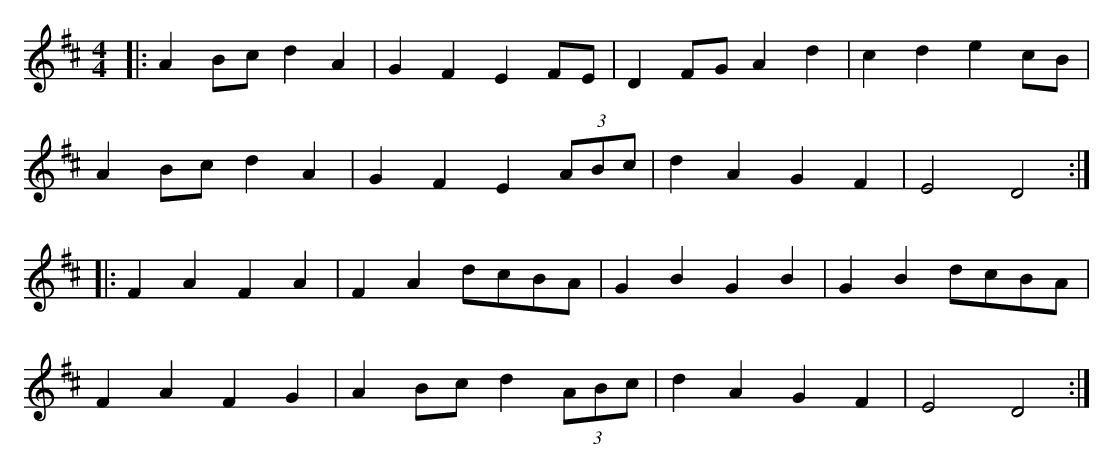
X:1
M:4/4
K:D
|:A2Bc d2A2|G2F2 E2FE|D2FG A2d2|c2d2 e2cB|
A2Bc d2A2|G2F2 E2(3ABc|d2A2 G2F2|E4 D4:|
|:F2A2 F2A2|F2A2 dcBA|G2B2 G2B2|G2B2 dcBA|
F2A2 F2G2|A2Bc d2(3ABc|d2A2 G2F2|E4 D4:|
